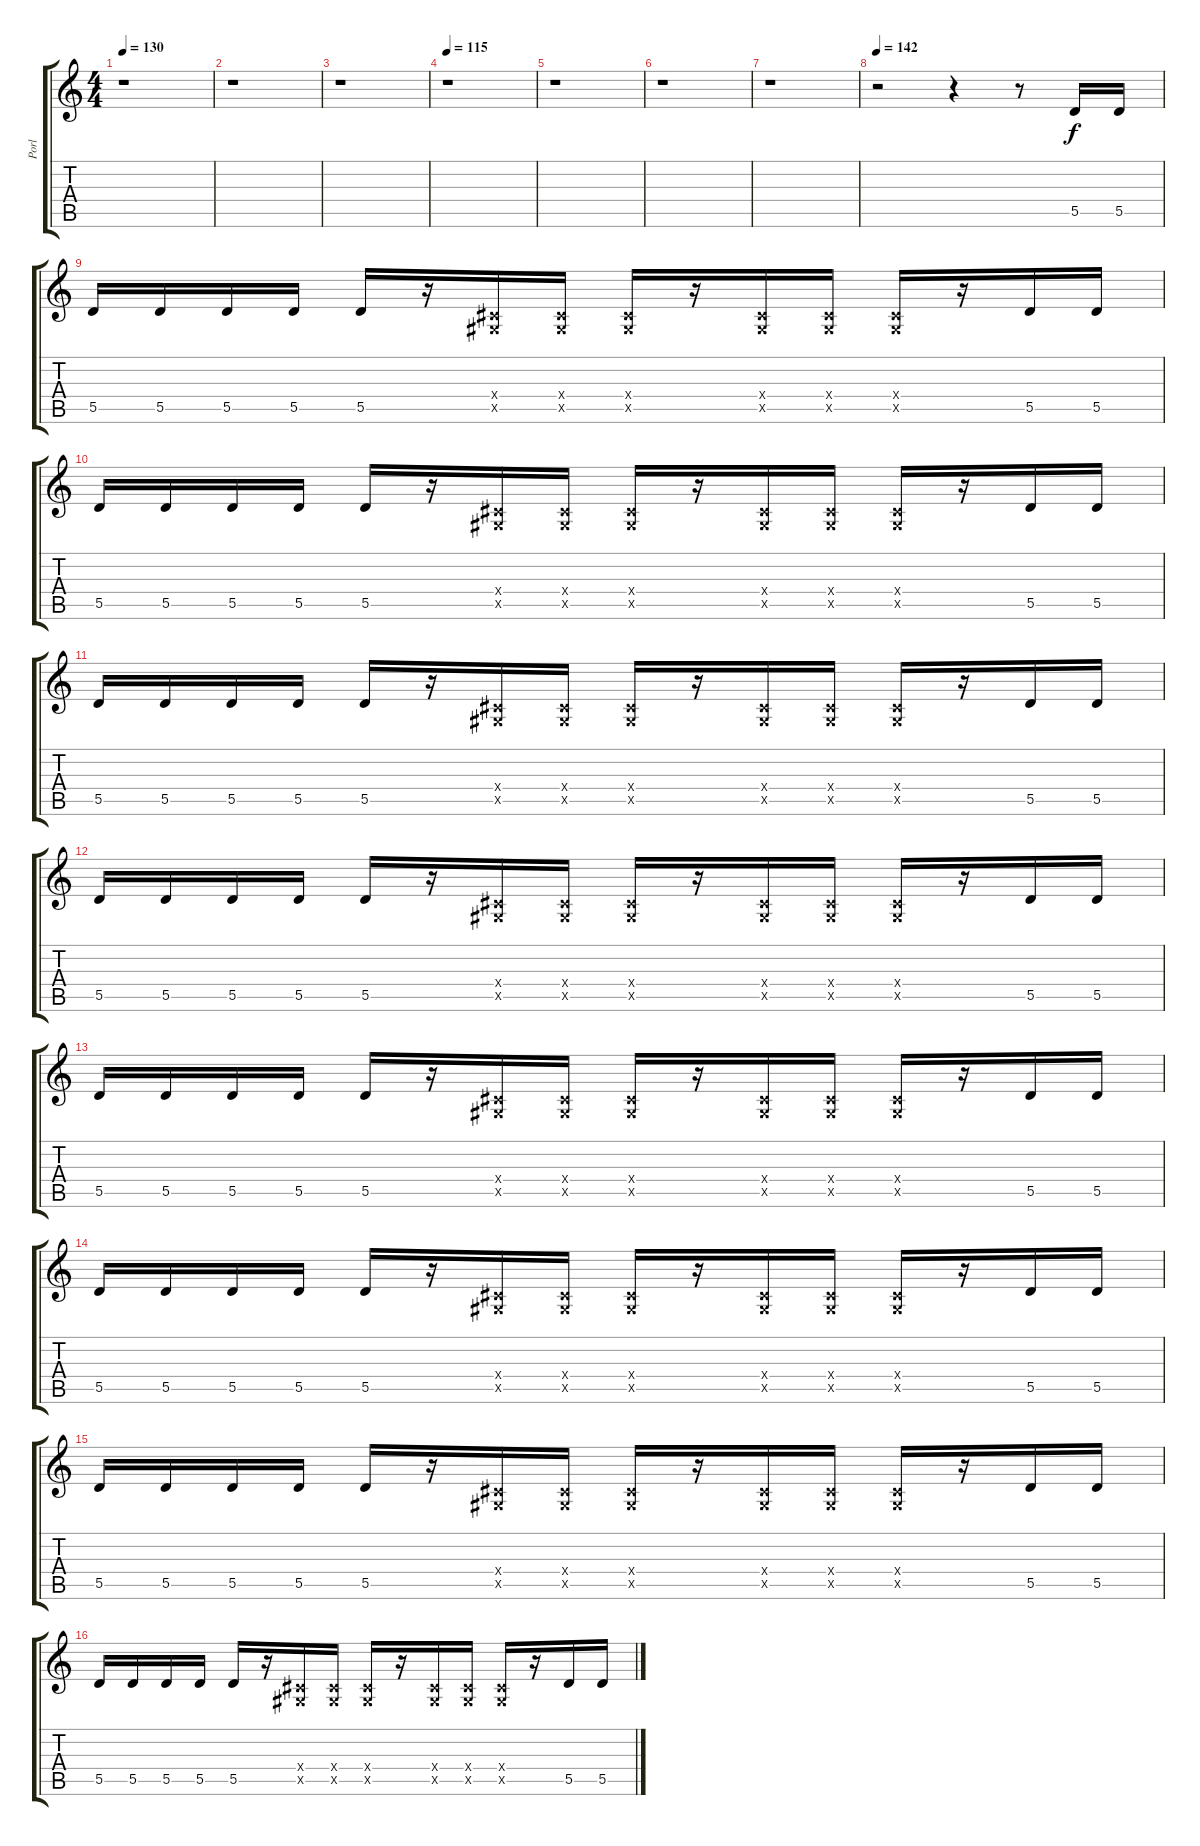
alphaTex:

\track ("Porl" "Porl") {instrument distortionguitar}
\staff {score tabs}
\tuning (E4 B3 G3 D3 A2 E2) {hide}
\ts (4 4)
\tempo 130
\clef g2
\ks c
r.1{dy f} |
r.1 |
r.1 |
\tempo 115
r.1 |
r.1 |
r.1 |
r.1 |
\tempo 142
r.2 r.4 r.8 5.5.16 5.5.16 |
5.5.16 5.5.16 5.5.16 5.5.16 5.5.16 r.16 (-1.4{x} -1.5{x}).16 (-1.4{x} -1.5{x}).16 (-1.4{x} -1.5{x}).16 r.16 (-1.4{x} -1.5{x}).16 (-1.4{x} -1.5{x}).16 (-1.4{x} -1.5{x}).16 r.16 5.5.16 5.5.16 |
5.5.16 5.5.16 5.5.16 5.5.16 5.5.16 r.16 (-1.4{x} -1.5{x}).16 (-1.4{x} -1.5{x}).16 (-1.4{x} -1.5{x}).16 r.16 (-1.4{x} -1.5{x}).16 (-1.4{x} -1.5{x}).16 (-1.4{x} -1.5{x}).16 r.16 5.5.16 5.5.16 |
5.5.16 5.5.16 5.5.16 5.5.16 5.5.16 r.16 (-1.4{x} -1.5{x}).16 (-1.4{x} -1.5{x}).16 (-1.4{x} -1.5{x}).16 r.16 (-1.4{x} -1.5{x}).16 (-1.4{x} -1.5{x}).16 (-1.4{x} -1.5{x}).16 r.16 5.5.16 5.5.16 |
5.5.16 5.5.16 5.5.16 5.5.16 5.5.16 r.16 (-1.4{x} -1.5{x}).16 (-1.4{x} -1.5{x}).16 (-1.4{x} -1.5{x}).16 r.16 (-1.4{x} -1.5{x}).16 (-1.4{x} -1.5{x}).16 (-1.4{x} -1.5{x}).16 r.16 5.5.16 5.5.16 |
5.5.16 5.5.16 5.5.16 5.5.16 5.5.16 r.16 (-1.4{x} -1.5{x}).16 (-1.4{x} -1.5{x}).16 (-1.4{x} -1.5{x}).16 r.16 (-1.4{x} -1.5{x}).16 (-1.4{x} -1.5{x}).16 (-1.4{x} -1.5{x}).16 r.16 5.5.16 5.5.16 |
5.5.16 5.5.16 5.5.16 5.5.16 5.5.16 r.16 (-1.4{x} -1.5{x}).16 (-1.4{x} -1.5{x}).16 (-1.4{x} -1.5{x}).16 r.16 (-1.4{x} -1.5{x}).16 (-1.4{x} -1.5{x}).16 (-1.4{x} -1.5{x}).16 r.16 5.5.16 5.5.16 |
5.5.16 5.5.16 5.5.16 5.5.16 5.5.16 r.16 (-1.4{x} -1.5{x}).16 (-1.4{x} -1.5{x}).16 (-1.4{x} -1.5{x}).16 r.16 (-1.4{x} -1.5{x}).16 (-1.4{x} -1.5{x}).16 (-1.4{x} -1.5{x}).16 r.16 5.5.16 5.5.16 |
5.5.16 5.5.16 5.5.16 5.5.16 5.5.16 r.16 (-1.4{x} -1.5{x}).16 (-1.4{x} -1.5{x}).16 (-1.4{x} -1.5{x}).16 r.16 (-1.4{x} -1.5{x}).16 (-1.4{x} -1.5{x}).16 (-1.4{x} -1.5{x}).16 r.16 5.5.16 5.5.16
